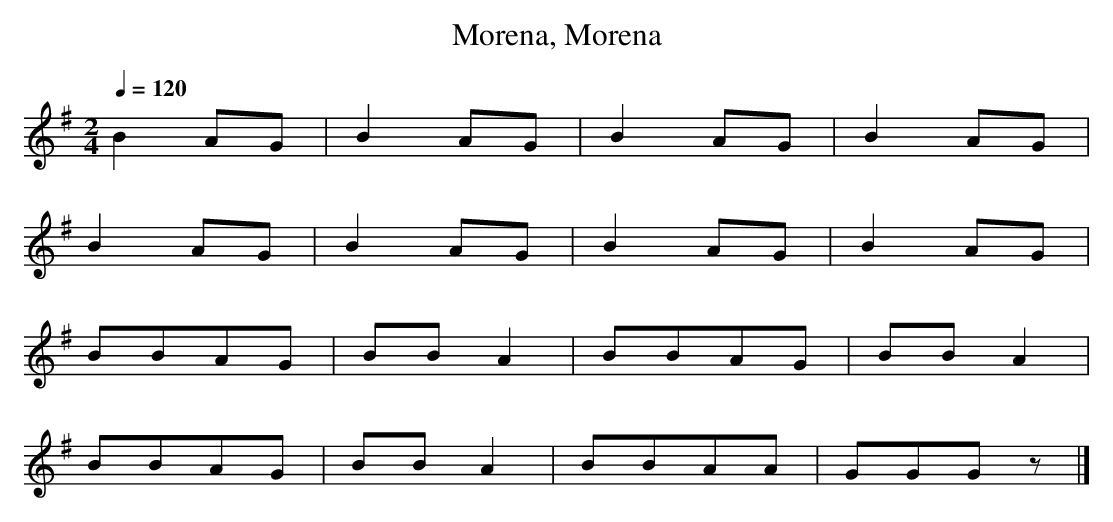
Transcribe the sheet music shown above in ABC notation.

X:1
T:Morena, Morena
M:2/4
L:1/8
Q:1/4=120
K:G
B2AG|B2AG |\
B2AG|B2AG |
B2AG|B2AG |\
B2AG|B2AG |
BBAG|BBA2 |\
BBAG|BBA2 |
BBAG|BBA2 |\
BBAA|GGGz|]


This Welsh lullaby uses the same range, apart from the appogiaturas
(decorations added for the harp?):
